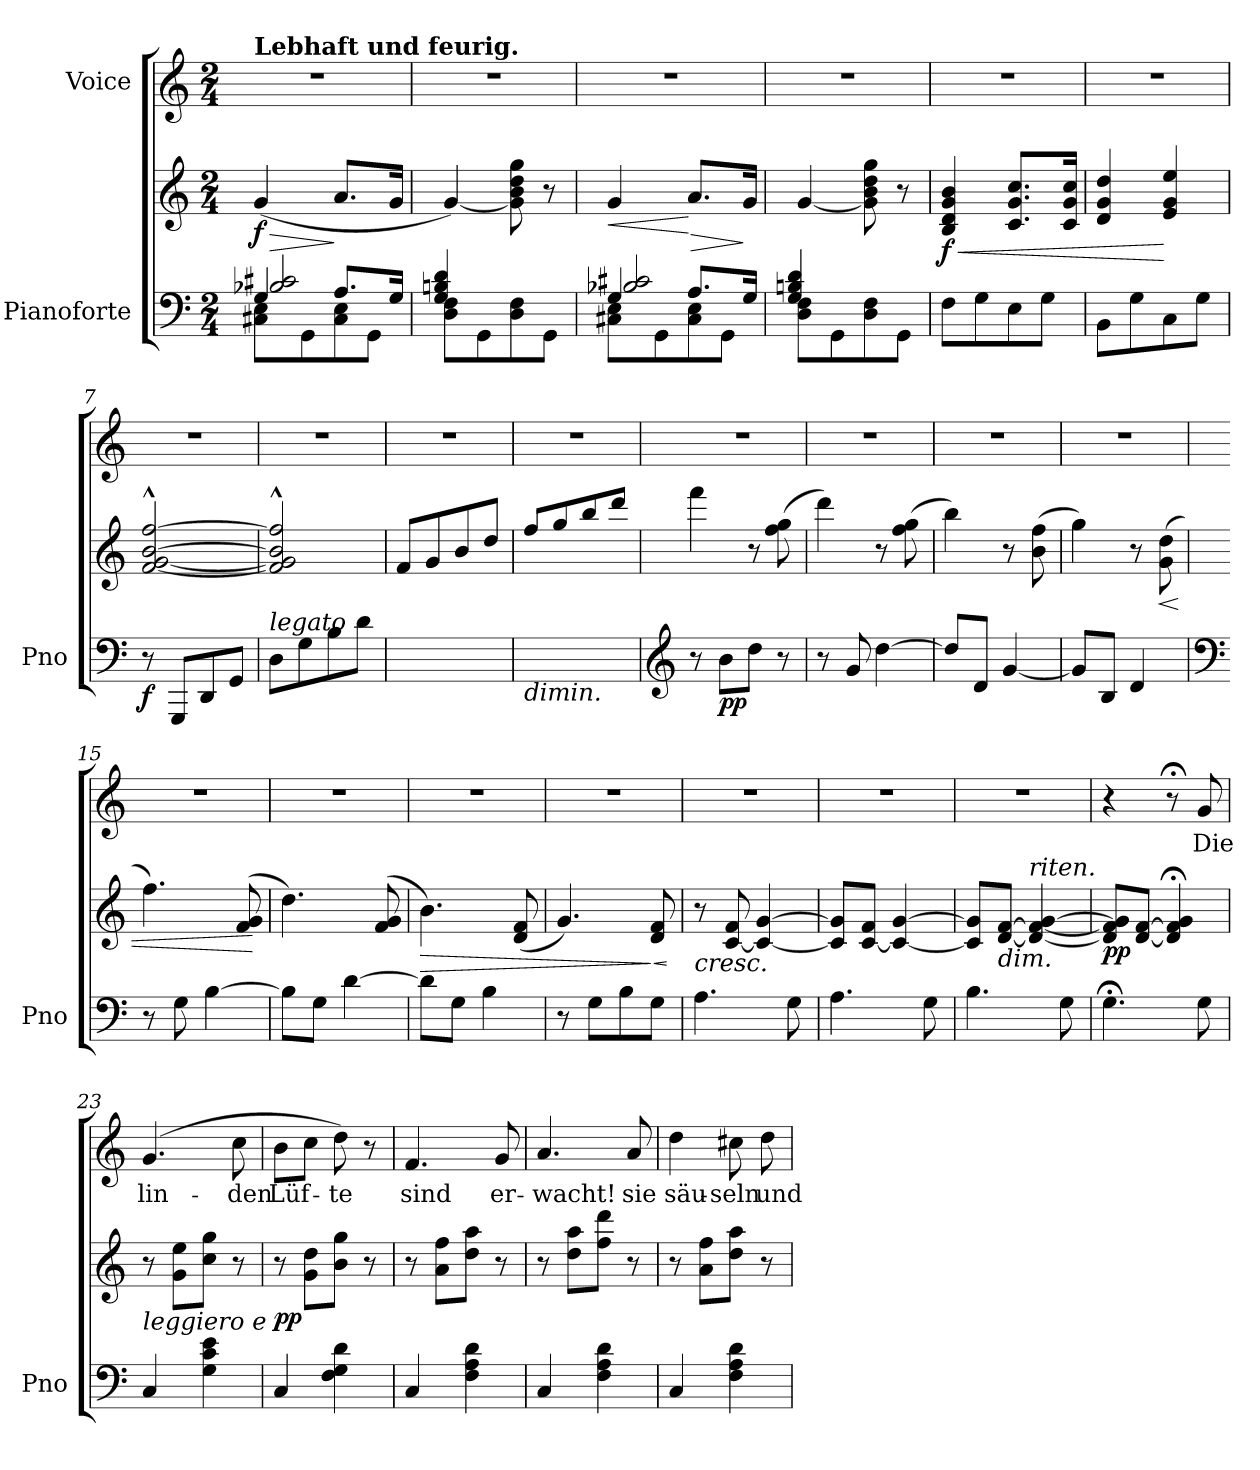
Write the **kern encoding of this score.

**kern	**kern	**dynam	**kern	**text	**dynam
*part2	*part2	*part2	*part1	*part1	*part1
*staff3	*staff2	*staff2/3	*staff1	*staff1	*staff1
*I"Pianoforte	*	*	*I"Voice	*	*
*I'Pno	*	*	*	*	*
*clefF4	*clefG2	*	*clefG2	*	*
*k[]	*k[]	*	*k[]	*	*
*M2/4	*M2/4	*	*M2/4	*	*
=1	=1	=1	=1	=1	=1
*^	*	*	*	*	*
*	*^	*	*	*	*	*
!	!	!	!	!	!LO:TX:a:B:t=Lebhaft und feurig.	!	!
!	!	!	!	!LO:HP:b	!	!	!
!	!	!	!	!LO:DY:n=1:b	!	!	!
4G/	8C#X\ 8E\L	(2B-X/ 2c#X/	(4g/	> f	2r	.	.
.	8GG\	.	.	.	.	.	.
8.A/L	8C#\ 8E\	.	8.a/L	]	.	.	.
.	8GG\J	.	.	.	.	.	.
16G/Jk	.	.	16g/Jk	.	.	.	.
=2	=2	=2	=2	=2	=2	=2	=2
4ryy	8D\ 8F\L	4G/ 4Bn/ 4d/	[4g/)	.	2r	.	.
.	8GG\	.	.	.	.	.	.
4ryy	8D\ 8F\	4ryy	8g\] 8b\ 8dd\ 8gg\)	.	.	.	.
.	8GG\J	.	8r	.	.	.	.
=3	=3	=3	=3	=3	=3	=3	=3
!	!	!	!	!LO:HP:b	!	!	!
4G/	8C#X\ 8E\L	(2B-X/ 2c#X/	4g/	<	2r	.	.
.	8GG\	.	.	.	.	.	.
!	!	!	!	!LO:HP:n=1:b	!	!	!
8.A/L	8C#\ 8E\	.	8.a/L	[ >	.	.	.
.	8GG\J	.	.	.	.	.	.
16G/Jk	.	.	16g/Jk	]	.	.	.
=4	=4	=4	=4	=4	=4	=4	=4
4ryy	8D\ 8F\L	4G/ 4Bn/ 4d/	[4g/)	.	2r	.	.
.	8GG\	.	.	.	.	.	.
4ryy	8D\ 8F\	4ryy	8g\] 8b\ 8dd\ 8gg\	.	.	.	.
.	8GG\J	.	8r	.	.	.	.
*	*v	*v	*	*	*	*	*
=5	=5	=5	=5	=5	=5	=5
!	!	!	!LO:HP:b	!	!	!
!	!	!	!LO:DY:n=1:b	!	!	!
*v	*v	*	*	*	*	*
8F\L	4B/ 4d/ 4g/ 4b/	< f	2r	.	.
8G\	.	.	.	.	.
8E\	8.c/ 8.g/ 8.cc/L	.	.	.	.
8G\J	.	.	.	.	.
.	16c/ 16g/ 16cc/Jk	.	.	.	.
=6	=6	=6	=6	=6	=6
8BB\L	4d/ 4g/ 4dd/	.	2r	.	.
8G\	.	.	.	.	.
8C\	4e/ 4g/ 4ee/	[	.	.	.
8G\J	.	.	.	.	.
=7	=7	=7	=7	=7	=7
!	!	!LO:DY:b=2	!	!	!
8r	[2f/^^ [2g/^^ [2b/^^ [2ff/^^	f	2r	.	.
(8GGG/L	.	.	.	.	.
8DD/	.	.	.	.	.
8GG/J	.	.	.	.	.
=8	=8	=8	=8	=8	=8
!LO:TX:i:t=legato	!	!	!	!	!
8D\L	2f/]^^ 2g/]^^ 2b/]^^ 2ff/]^^	.	2r	.	.
8G\	.	.	.	.	.
8B\	.	.	.	.	.
8d\J	.	.	.	.	.
=9	=9	=9	=9	=9	=9
*	*^	*	*	*	*
2ryy	2ryy	8f/L	.	2r	.	.
.	.	8g/	.	.	.	.
.	.	8b/	.	.	.	.
.	.	8dd/J	.	.	.	.
=10	=10	=10	=10	=10	=10	=10
!LO:TX:b:i:t=dimin.	!	!	!	!	!	!
2ryy	2ryy	8ff/L	.	2r	.	.
.	.	8gg/	.	.	.	.
.	.	8bb/	.	.	.	.
.	.	8ddd/J)	.	.	.	.
*	*v	*v	*	*	*	*
=11	=11	=11	=11	=11	=11
*clefG2	*	*	*	*	*
8r	4fff\	.	2r	.	.
!	!	!LO:DY:b=2	!	!	!
8b\L	.	pp	.	.	.
8dd\J	8r	.	.	.	.
8r	(8ff\ 8gg\	.	.	.	.
=12	=12	=12	=12	=12	=12
8r	4ddd\)	.	2r	.	.
8g/	.	.	.	.	.
[4dd\	8r	.	.	.	.
.	(8ff\ 8gg\	.	.	.	.
=13	=13	=13	=13	=13	=13
8dd\L]	4bb\)	.	2r	.	.
8d/J	.	.	.	.	.
[4g/	8r	.	.	.	.
.	(8b\ 8ff\	.	.	.	.
=14	=14	=14	=14	=14	=14
8g/L]	4gg\)	.	2r	.	.
8B/J	.	.	.	.	.
4d/	8r	.	.	.	.
!	!	!LO:HP:b	!	!	!
.	(8g\ 8dd\	<	.	.	.
=15	=15	=15	=15	=15	=15
*clefF4	*	*	*	*	*
8r	4.ff\)	.	2r	.	.
8G\	.	.	.	.	.
[4B\	.	.	.	.	.
.	(8f/ 8g/	.	.	.	.
.	.	[	.	.	.
=16	=16	=16	=16	=16	=16
8B\L]	4.dd\)	.	2r	.	.
8G\J	.	.	.	.	.
[4d\	.	.	.	.	.
.	(8f/ 8g/	.	.	.	.
=17	=17	=17	=17	=17	=17
!	!	!LO:HP:b	!	!	!
8d\L]	4.b\)	>	2r	.	.
8G\J	.	.	.	.	.
4B\	.	.	.	.	.
.	(8d/ 8f/	.	.	.	.
=18	=18	=18	=18	=18	=18
8r	4.g/)	.	2r	.	.
8G\L	.	.	.	.	.
8B\	.	.	.	.	.
!	!	!LO:HP:n=1:b	!	!	!
8G\J	8d/ 8f/	] <	.	.	.
.	.	[	.	.	.
=19	=19	=19	=19	=19	=19
!	!LO:TX:b:i:t=cresc.	!	!	!	!
4.A\	8r	.	2r	.	.
.	[8c/ 8f/	.	.	.	.
.	4c/_ [4g/	.	.	.	.
8G\	.	.	.	.	.
=20	=20	=20	=20	=20	=20
4.A\	8c/] 8g/]L	.	2r	.	.
.	[8c/ 8f/J	.	.	.	.
.	4c/_ [4g/	.	.	.	.
8G\	.	.	.	.	.
=21	=21	=21	=21	=21	=21
4.B\	8c/] 8g/]L	.	2r	.	.
!	!LO:TX:b:i:t=dim.	!	!	!	!
.	[8d/ [8f/J	.	.	.	.
!	!LO:TX:i:t=riten.	!	!	!	!
.	4d/_ 4f/_ [4g/	.	.	.	.
8G\	.	.	.	.	.
=22	=22	=22	=22	=22	=22
!	!	!LO:DY:b	!	!	!
4.G;<\	8d/] 8f/] 8g/]L	pp	4r	.	.
.	[8d/ [8f/J	.	.	.	.
.	4d/];< 4f/];< 4g/;<	.	8r;<	.	.
8G\	.	.	8g/	Die	.
=23	=23	=23	=23	=23	=23
!LO:TX:i:t=leggiero e	!	!	!	!	!
!	!	!	!	!	!LO:DY:b
!	!	!	!	!	!LO:DY:n=1:b
4C/	8r	.	(4.g/	lin-	p other-dynamics
.	8g\ 8ee\L	.	.	.	.
4G\ 4c\ 4e\	8cc\ 8gg\J	.	.	.	.
.	8r	.	8cc\	-den	.
=24	=24	=24	=24	=24	=24
!	!	!LO:DY:b	!	!	!
4C/	8r	pp	8b\L	Lüf-	.
.	8g\ 8dd\L	.	8cc\J	.	.
4F\ 4G\ 4d\	8b\ 8gg\J	.	8dd\)	-te	.
.	8r	.	8r	.	.
=25	=25	=25	=25	=25	=25
4C/	8r	.	4.f/	sind	.
.	8a\ 8ff\L	.	.	.	.
4F\ 4A\ 4d\	8dd\ 8aa\J	.	.	.	.
.	8r	.	8g/	er-	.
=26	=26	=26	=26	=26	=26
4C/	8r	.	4.a/	-wacht!	.
.	8dd\ 8aa\L	.	.	.	.
4F\ 4A\ 4d\	8ff\ 8ddd\J	.	.	.	.
.	8r	.	8a/	sie	.
=27	=27	=27	=27	=27	=27
4C/	8r	.	4dd\	säu-	.
.	8a\ 8ff\L	.	.	.	.
4F\ 4A\ 4d\	8dd\ 8aa\J	.	8cc#X\	-seln	.
.	8r	.	8dd\	und	.
=	=	=	=	=	=
*-	*-	*-	*-	*-	*-
